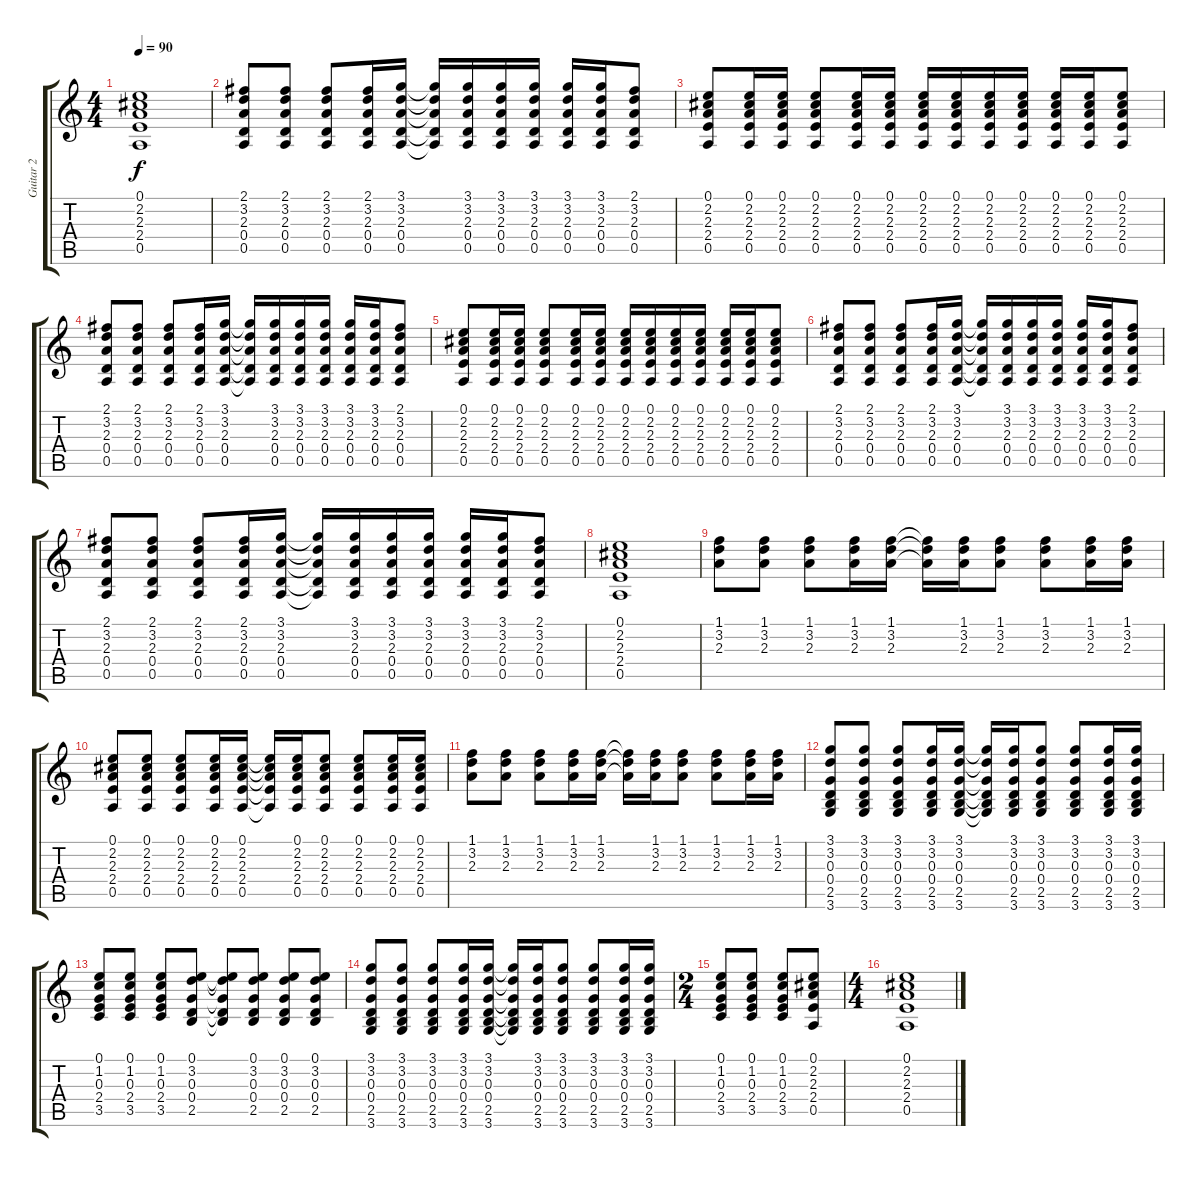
\track ("Guitar 2" "Guitar 2") {instrument electricguitarclean}
\staff {score tabs}
\tuning (E4 B3 G3 D3 A2 E2) {hide}
\ts (4 4)
\tempo 90
\clef g2
\ks c
(0.1 2.2 2.3 2.4 0.5).1{dy f instrument electricguitarclean} |
(2.1 3.2 2.3 0.4 0.5).8 (2.1 3.2 2.3 0.4 0.5).8 (2.1 3.2 2.3 0.4 0.5).8 (2.1 3.2 2.3 0.4 0.5).16 (3.1 3.2 2.3 0.4 0.5).16 (3.1{t} 3.2{t} 2.3{t} 0.4{t} 0.5{t}).16 (3.1 3.2 2.3 0.4 0.5).16 (3.1 3.2 2.3 0.4 0.5).16 (3.1 3.2 2.3 0.4 0.5).16 (3.1 3.2 2.3 0.4 0.5).16 (3.1 3.2 2.3 0.4 0.5).16 (2.1 3.2 2.3 0.4 0.5).8 |
(0.1 2.2 2.3 2.4 0.5).8 (0.1 2.2 2.3 2.4 0.5).16 (0.1 2.2 2.3 2.4 0.5).16 (0.1 2.2 2.3 2.4 0.5).8 (0.1 2.2 2.3 2.4 0.5).16 (0.1 2.2 2.3 2.4 0.5).16 (0.1 2.2 2.3 2.4 0.5).16 (0.1 2.2 2.3 2.4 0.5).16 (0.1 2.2 2.3 2.4 0.5).16 (0.1 2.2 2.3 2.4 0.5).16 (0.1 2.2 2.3 2.4 0.5).16 (0.1 2.2 2.3 2.4 0.5).16 (0.1 2.2 2.3 2.4 0.5).8 |
(2.1 3.2 2.3 0.4 0.5).8 (2.1 3.2 2.3 0.4 0.5).8 (2.1 3.2 2.3 0.4 0.5).8 (2.1 3.2 2.3 0.4 0.5).16 (3.1 3.2 2.3 0.4 0.5).16 (3.1{t} 3.2{t} 2.3{t} 0.4{t} 0.5{t}).16 (3.1 3.2 2.3 0.4 0.5).16 (3.1 3.2 2.3 0.4 0.5).16 (3.1 3.2 2.3 0.4 0.5).16 (3.1 3.2 2.3 0.4 0.5).16 (3.1 3.2 2.3 0.4 0.5).16 (2.1 3.2 2.3 0.4 0.5).8 |
(0.1 2.2 2.3 2.4 0.5).8 (0.1 2.2 2.3 2.4 0.5).16 (0.1 2.2 2.3 2.4 0.5).16 (0.1 2.2 2.3 2.4 0.5).8 (0.1 2.2 2.3 2.4 0.5).16 (0.1 2.2 2.3 2.4 0.5).16 (0.1 2.2 2.3 2.4 0.5).16 (0.1 2.2 2.3 2.4 0.5).16 (0.1 2.2 2.3 2.4 0.5).16 (0.1 2.2 2.3 2.4 0.5).16 (0.1 2.2 2.3 2.4 0.5).16 (0.1 2.2 2.3 2.4 0.5).16 (0.1 2.2 2.3 2.4 0.5).8 |
(2.1 3.2 2.3 0.4 0.5).8 (2.1 3.2 2.3 0.4 0.5).8 (2.1 3.2 2.3 0.4 0.5).8 (2.1 3.2 2.3 0.4 0.5).16 (3.1 3.2 2.3 0.4 0.5).16 (3.1{t} 3.2{t} 2.3{t} 0.4{t} 0.5{t}).16 (3.1 3.2 2.3 0.4 0.5).16 (3.1 3.2 2.3 0.4 0.5).16 (3.1 3.2 2.3 0.4 0.5).16 (3.1 3.2 2.3 0.4 0.5).16 (3.1 3.2 2.3 0.4 0.5).16 (2.1 3.2 2.3 0.4 0.5).8 |
(2.1 3.2 2.3 0.4 0.5).8 (2.1 3.2 2.3 0.4 0.5).8 (2.1 3.2 2.3 0.4 0.5).8 (2.1 3.2 2.3 0.4 0.5).16 (3.1 3.2 2.3 0.4 0.5).16 (3.1{t} 3.2{t} 2.3{t} 0.4{t} 0.5{t}).16 (3.1 3.2 2.3 0.4 0.5).16 (3.1 3.2 2.3 0.4 0.5).16 (3.1 3.2 2.3 0.4 0.5).16 (3.1 3.2 2.3 0.4 0.5).16 (3.1 3.2 2.3 0.4 0.5).16 (2.1 3.2 2.3 0.4 0.5).8 |
(0.1 2.2 2.3 2.4 0.5).1 |
(1.1 3.2 2.3).8 (1.1 3.2 2.3).8 (1.1 3.2 2.3).8 (1.1 3.2 2.3).16 (1.1 3.2 2.3).16 (1.1{t} 3.2{t} 2.3{t}).16 (1.1 3.2 2.3).16 (1.1 3.2 2.3).8 (1.1 3.2 2.3).8 (1.1 3.2 2.3).16 (1.1 3.2 2.3).16 |
(0.1 2.2 2.3 2.4 0.5).8 (0.1 2.2 2.3 2.4 0.5).8 (0.1 2.2 2.3 2.4 0.5).8 (0.1 2.2 2.3 2.4 0.5).16 (0.1 2.2 2.3 2.4 0.5).16 (0.1{t} 2.2{t} 2.3{t} 2.4{t} 0.5{t}).16 (0.1 2.2 2.3 2.4 0.5).16 (0.1 2.2 2.3 2.4 0.5).8 (0.1 2.2 2.3 2.4 0.5).8 (0.1 2.2 2.3 2.4 0.5).16 (0.1 2.2 2.3 2.4 0.5).16 |
(1.1 3.2 2.3).8 (1.1 3.2 2.3).8 (1.1 3.2 2.3).8 (1.1 3.2 2.3).16 (1.1 3.2 2.3).16 (1.1{t} 3.2{t} 2.3{t}).16 (1.1 3.2 2.3).16 (1.1 3.2 2.3).8 (1.1 3.2 2.3).8 (1.1 3.2 2.3).16 (1.1 3.2 2.3).16 |
(3.1 3.2 0.3 0.4 2.5 3.6).8 (3.1 3.2 0.3 0.4 2.5 3.6).8 (3.1 3.2 0.3 0.4 2.5 3.6).8 (3.1 3.2 0.3 0.4 2.5 3.6).16 (3.1 3.2 0.3 0.4 2.5 3.6).16 (3.1{t} 3.2{t} 0.3{t} 0.4{t} 2.5{t} 3.6{t}).16 (3.1 3.2 0.3 0.4 2.5 3.6).16 (3.1 3.2 0.3 0.4 2.5 3.6).8 (3.1 3.2 0.3 0.4 2.5 3.6).8 (3.1 3.2 0.3 0.4 2.5 3.6).16 (3.1 3.2 0.3 0.4 2.5 3.6).16 |
(0.1 1.2 0.3 2.4 3.5).8 (0.1 1.2 0.3 2.4 3.5).8 (0.1 1.2 0.3 2.4 3.5).8 (0.1 3.2 0.3 0.4 2.5).8 (0.1{t} 3.2{t} 0.3{t} 0.4{t} 2.5{t}).8 (0.1 3.2 0.3 0.4 2.5).8 (0.1 3.2 0.3 0.4 2.5).8 (0.1 3.2 0.3 0.4 2.5).8 |
(3.1 3.2 0.3 0.4 2.5 3.6).8 (3.1 3.2 0.3 0.4 2.5 3.6).8 (3.1 3.2 0.3 0.4 2.5 3.6).8 (3.1 3.2 0.3 0.4 2.5 3.6).16 (3.1 3.2 0.3 0.4 2.5 3.6).16 (3.1{t} 3.2{t} 0.3{t} 0.4{t} 2.5{t} 3.6{t}).16 (3.1 3.2 0.3 0.4 2.5 3.6).16 (3.1 3.2 0.3 0.4 2.5 3.6).8 (3.1 3.2 0.3 0.4 2.5 3.6).8 (3.1 3.2 0.3 0.4 2.5 3.6).16 (3.1 3.2 0.3 0.4 2.5 3.6).16 |
\ts (2 4)
(0.1 1.2 0.3 2.4 3.5).8 (0.1 1.2 0.3 2.4 3.5).8 (0.1 1.2 0.3 2.4 3.5).8 (0.1 2.2 2.3 2.4 0.5).8 |
\ts (4 4)
(0.1 2.2 2.3 2.4 0.5).1
